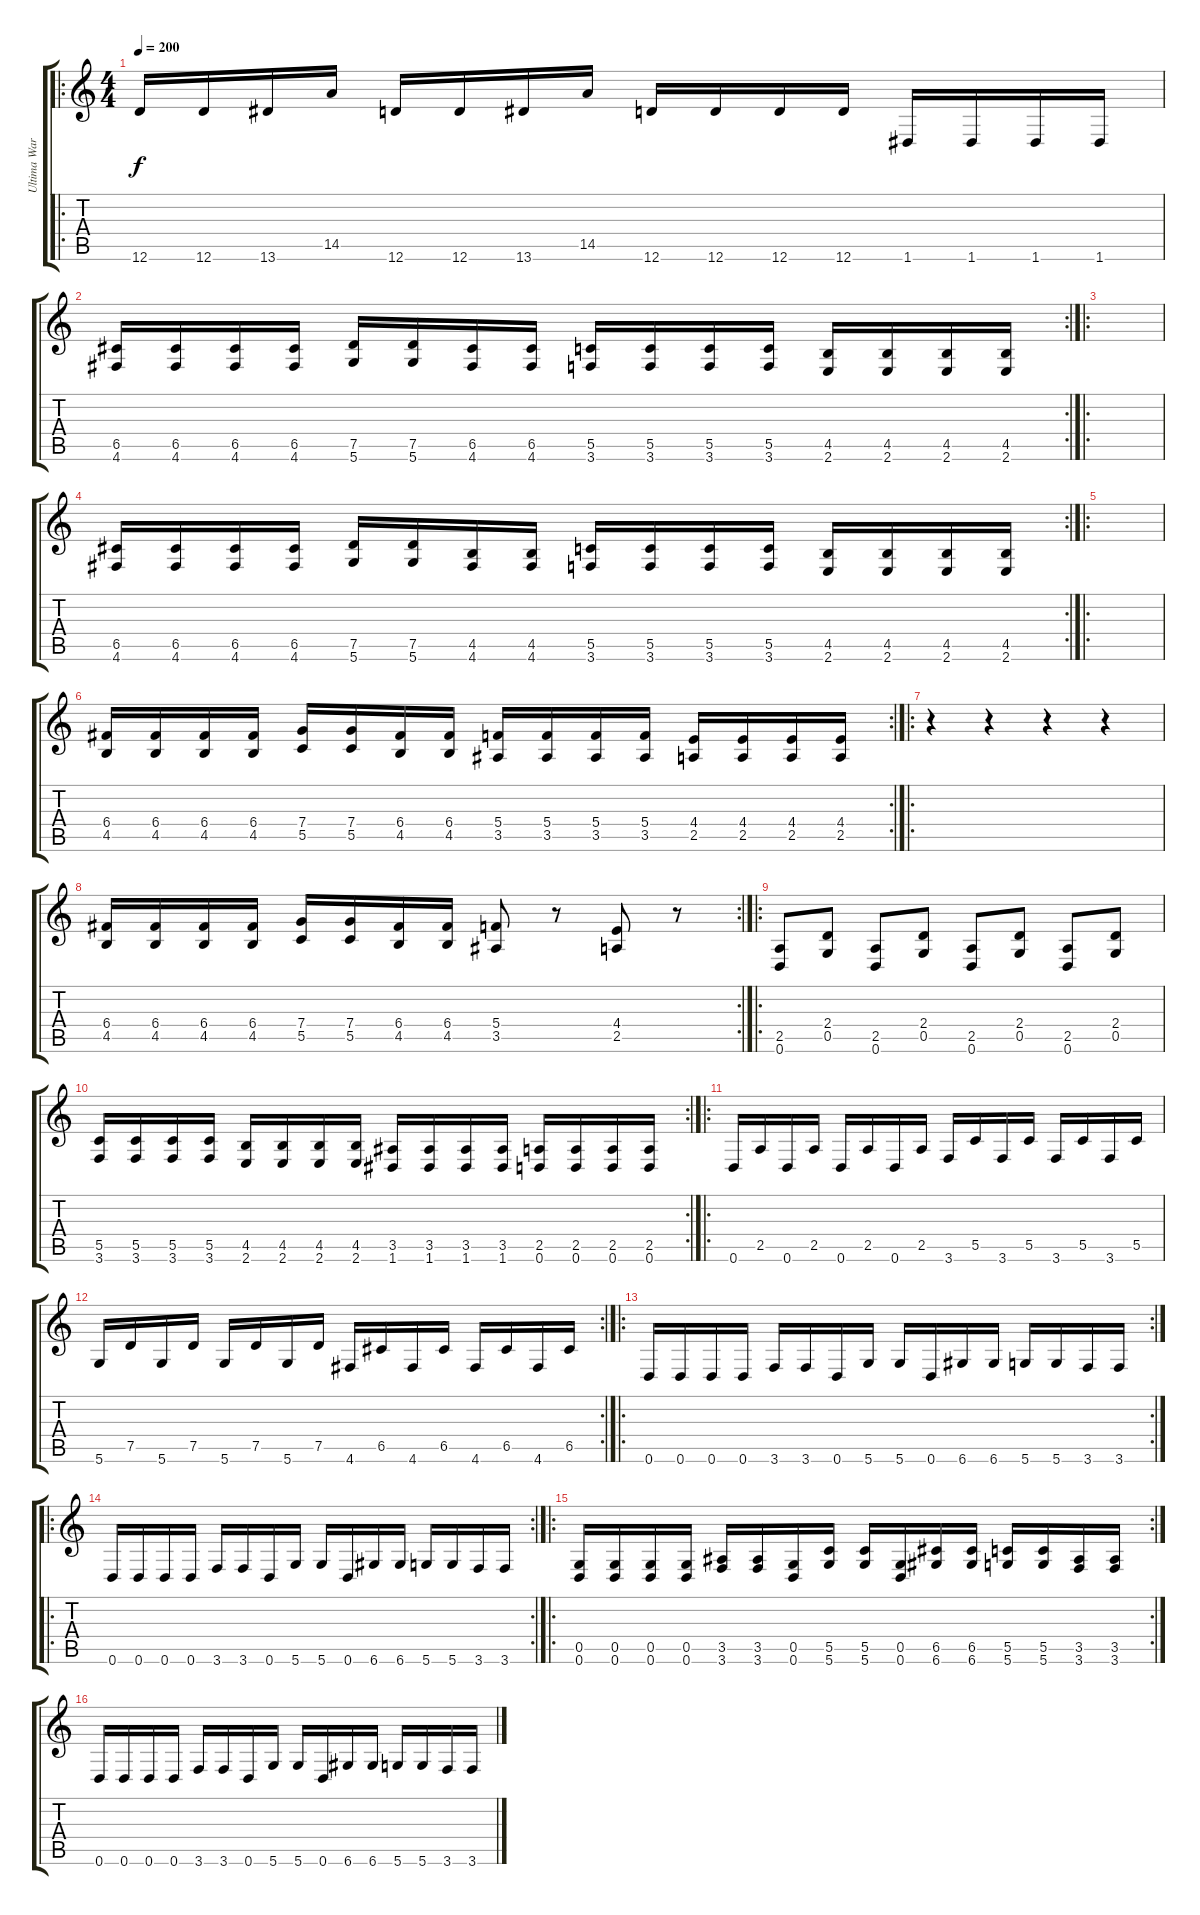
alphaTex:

\track ("Ultima Warrior" "Ultima War") {instrument distortionguitar}
\staff {score tabs}
\tuning (D4 A3 F3 C3 G2 D2) {hide}
\ro
\ts (4 4)
\tempo 200
\clef g2
\ks c
12.6.16{dy f instrument distortionguitar} 12.6.16 13.6.16 14.5.16 12.6.16 12.6.16 13.6.16 14.5.16 12.6.16 12.6.16 12.6.16 12.6.16 1.6.16 1.6.16 1.6.16 1.6.16 |
\rc 2
(6.5 4.6).16 (6.5 4.6).16 (6.5 4.6).16 (6.5 4.6).16 (7.5 5.6).16 (7.5 5.6).16 (6.5 4.6).16 (6.5 4.6).16 (5.5 3.6).16 (5.5 3.6).16 (5.5 3.6).16 (5.5 3.6).16 (4.5 2.6).16 (4.5 2.6).16 (4.5 2.6).16 (4.5 2.6).16 |
\ro
|
\rc 2
(6.5 4.6).16 (6.5 4.6).16 (6.5 4.6).16 (6.5 4.6).16 (7.5 5.6).16 (7.5 5.6).16 (4.5 4.6).16 (4.5 4.6).16 (5.5 3.6).16 (5.5 3.6).16 (5.5 3.6).16 (5.5 3.6).16 (4.5 2.6).16 (4.5 2.6).16 (4.5 2.6).16 (4.5 2.6).16 |
\ro
|
\rc 2
(6.4 4.5).16 (6.4 4.5).16 (6.4 4.5).16 (6.4 4.5).16 (7.4 5.5).16 (7.4 5.5).16 (6.4 4.5).16 (6.4 4.5).16 (5.4 3.5).16 (5.4 3.5).16 (5.4 3.5).16 (5.4 3.5).16 (4.4 2.5).16 (4.4 2.5).16 (4.4 2.5).16 (4.4 2.5).16 |
\ro
r.4 r.4 r.4 r.4 |
\rc 2
(6.4 4.5).16 (6.4 4.5).16 (6.4 4.5).16 (6.4 4.5).16 (7.4 5.5).16 (7.4 5.5).16 (6.4 4.5).16 (6.4 4.5).16 (5.4 3.5).8 r.8 (4.4 2.5).8 r.8 |
\ro
(2.5 0.6).8 (2.4 0.5).8 (2.5 0.6).8 (2.4 0.5).8 (2.5 0.6).8 (2.4 0.5).8 (2.5 0.6).8 (2.4 0.5).8 |
\rc 2
(5.5 3.6).16 (5.5 3.6).16 (5.5 3.6).16 (5.5 3.6).16 (4.5 2.6).16 (4.5 2.6).16 (4.5 2.6).16 (4.5 2.6).16 (3.5 1.6).16 (3.5 1.6).16 (3.5 1.6).16 (3.5 1.6).16 (2.5 0.6).16 (2.5 0.6).16 (2.5 0.6).16 (2.5 0.6).16 |
\ro
0.6.16 2.5.16 0.6.16 2.5.16 0.6.16 2.5.16 0.6.16 2.5.16 3.6.16 5.5.16 3.6.16 5.5.16 3.6.16 5.5.16 3.6.16 5.5.16 |
\rc 2
5.6.16 7.5.16 5.6.16 7.5.16 5.6.16 7.5.16 5.6.16 7.5.16 4.6.16 6.5.16 4.6.16 6.5.16 4.6.16 6.5.16 4.6.16 6.5.16 |
\ro
\rc 2
0.6.16 0.6.16 0.6.16 0.6.16 3.6.16 3.6.16 0.6.16 5.6.16 5.6.16 0.6.16 6.6.16 6.6.16 5.6.16 5.6.16 3.6.16 3.6.16 |
\ro
\rc 2
0.6.16 0.6.16 0.6.16 0.6.16 3.6.16 3.6.16 0.6.16 5.6.16 5.6.16 0.6.16 6.6.16 6.6.16 5.6.16 5.6.16 3.6.16 3.6.16 |
\ro
\rc 2
(0.5 0.6).16 (0.5 0.6).16 (0.5 0.6).16 (0.5 0.6).16 (3.5 3.6).16 (3.5 3.6).16 (0.5 0.6).16 (5.5 5.6).16 (5.5 5.6).16 (0.5 0.6).16 (6.5 6.6).16 (6.5 6.6).16 (5.5 5.6).16 (5.5 5.6).16 (3.5 3.6).16 (3.5 3.6).16 |
0.6.16 0.6.16 0.6.16 0.6.16 3.6.16 3.6.16 0.6.16 5.6.16 5.6.16 0.6.16 6.6.16 6.6.16 5.6.16 5.6.16 3.6.16 3.6.16
